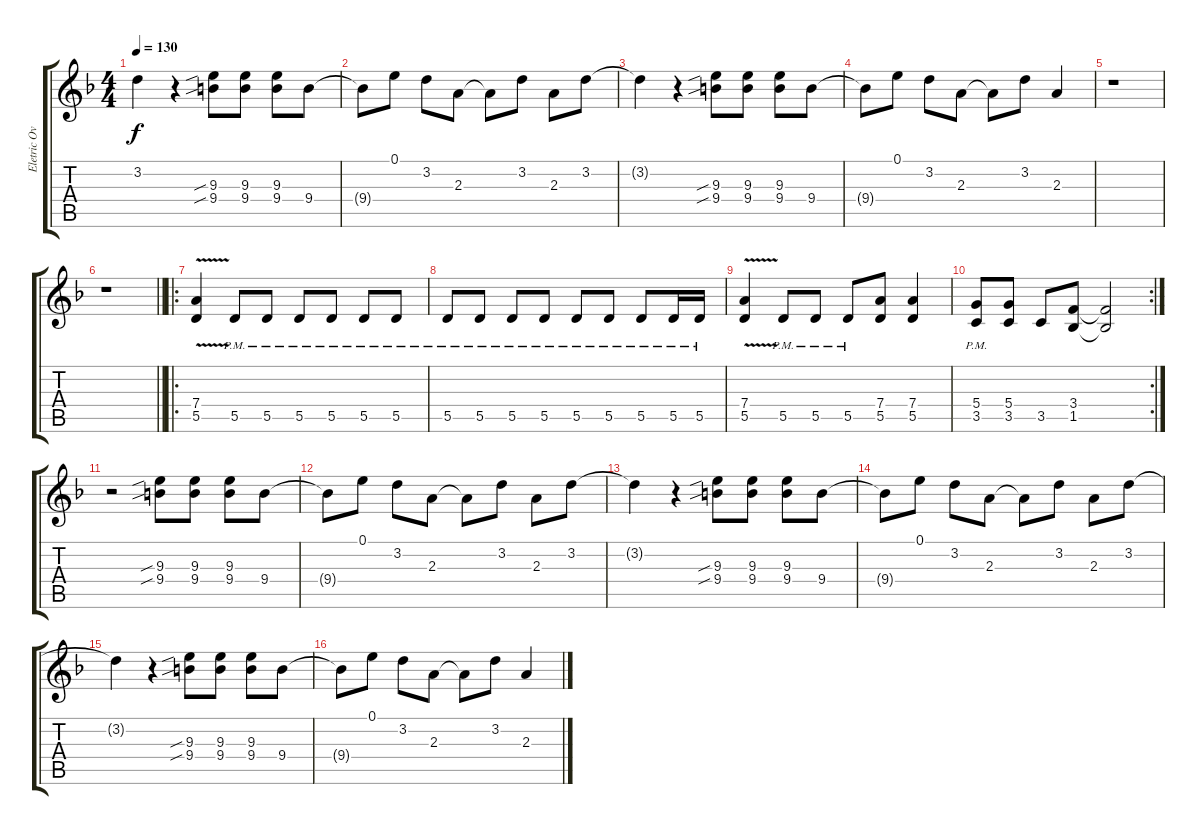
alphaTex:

\track ("Eletric Overdrive 1" "Eletric Ov") {instrument overdrivenguitar}
\staff {score tabs}
\tuning (E4 B3 G3 D3 A2 E2) {hide}
\ts (4 4)
\tempo 130
\clef g2
\ks f
3.2{t}.4{dy f} r.4 (9.3{sib} 9.4{sib}).8 (9.3 9.4).8 (9.3 9.4).8 9.4.8 |
9.4{t}.8 0.1.8 3.2.8 2.3.8 2.3{t}.8 3.2.8 2.3.8 3.2.8 |
3.2{t}.4 r.4 (9.3{sib} 9.4{sib}).8 (9.3 9.4).8 (9.3 9.4).8 9.4.8 |
9.4{t}.8 0.1.8 3.2.8 2.3.8 2.3{t}.8 3.2.8 2.3.4 |
r.1 |
\barLineRight lightlight
r.1 |
\ro
(7.4{v} 5.5{v}).4 5.5{pm}.8 5.5{pm}.8 5.5{pm}.8 5.5{pm}.8 5.5{pm}.8 5.5{pm}.8 |
5.5{pm}.8 5.5{pm}.8 5.5{pm}.8 5.5{pm}.8 5.5{pm}.8 5.5{pm}.8 5.5{pm}.8 5.5{pm}.16 5.5{pm}.16 |
(7.4{v} 5.5{v}).4 5.5{pm}.8 5.5{pm}.8 5.5{pm}.8 (7.4 5.5).8 (7.4 5.5).4 |
\rc 2
(5.4{pm} 3.5{pm}).8 (5.4 3.5).8 3.5.8 (3.4 1.5).8 (3.4{t} 1.5{t}).2 |
r.2 (9.3{sib} 9.4{sib}).8 (9.3 9.4).8 (9.3 9.4).8 9.4.8 |
9.4{t}.8 0.1.8 3.2.8 2.3.8 2.3{t}.8 3.2.8 2.3.8 3.2.8 |
3.2{t}.4 r.4 (9.3{sib} 9.4{sib}).8 (9.3 9.4).8 (9.3 9.4).8 9.4.8 |
9.4{t}.8 0.1.8 3.2.8 2.3.8 2.3{t}.8 3.2.8 2.3.8 3.2.8 |
3.2{t}.4 r.4 (9.3{sib} 9.4{sib}).8 (9.3 9.4).8 (9.3 9.4).8 9.4.8 |
9.4{t}.8 0.1.8 3.2.8 2.3.8 2.3{t}.8 3.2.8 2.3.4
